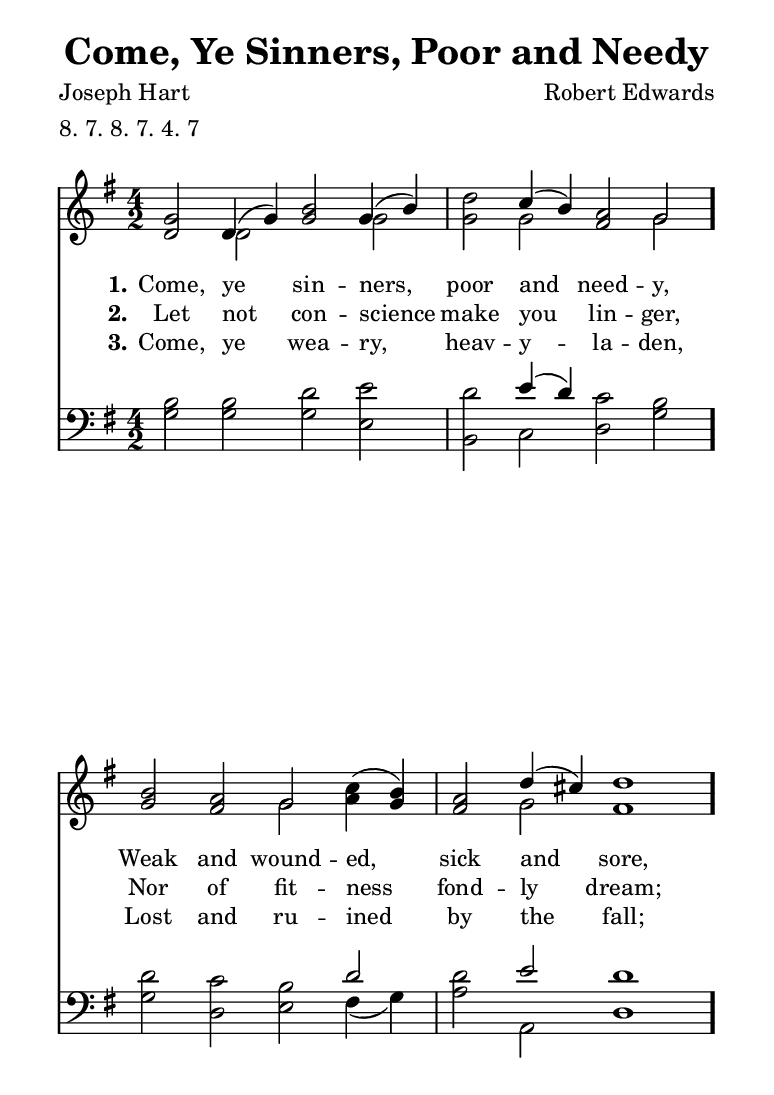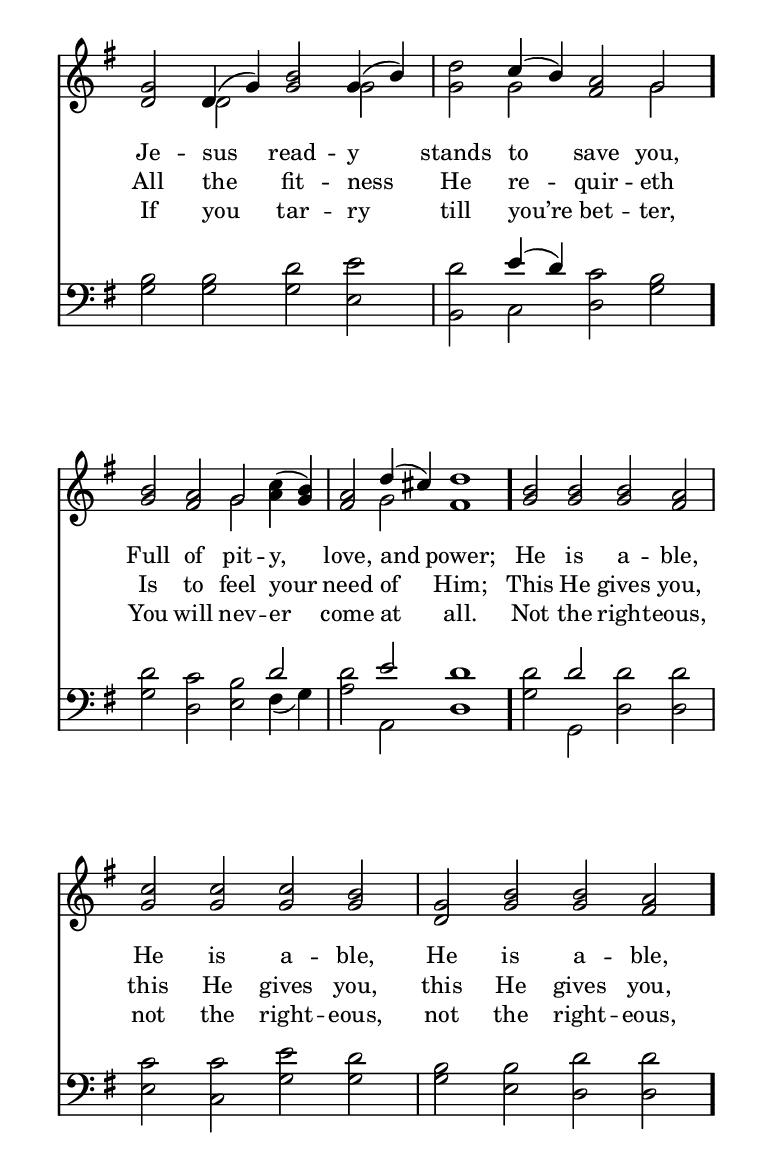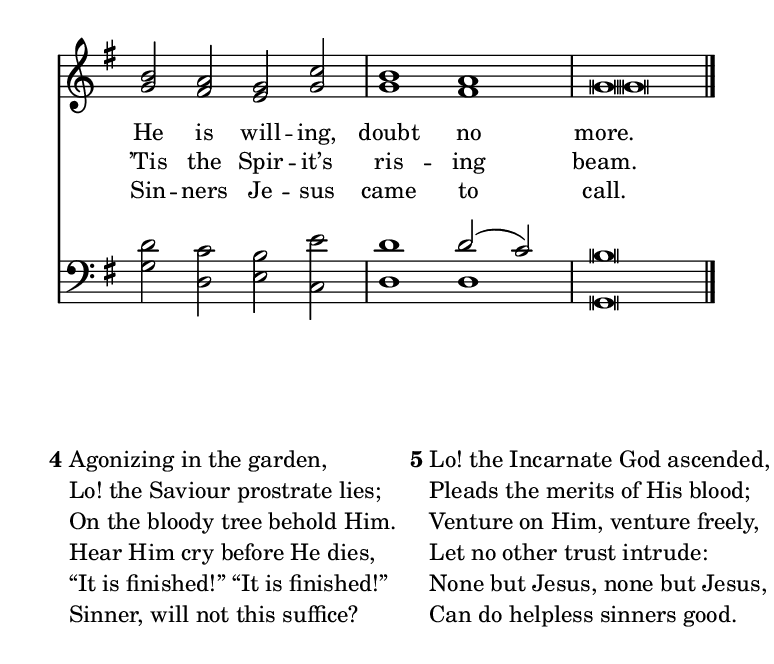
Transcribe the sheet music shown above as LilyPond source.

\include "common/global.ily"
\paper {
  \include "common/paper.ily"
  %ragged-bottom = ##t
  %ragged-last-bottom = ##t
  %systems-per-page = ##f
  %page-count = ##f
}

\header{
  hymnnumber = "77"
  title = "Come, Ye Sinners, Poor and Needy"
  tunename = "Caersalem"
  meter = "8. 7. 8. 7. 4. 7"
  poet = "Joseph Hart"
  composer = "Robert Edwards"
  %copyright = ""
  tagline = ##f
}

% for fermata in MIDI
ta = { \tempo 4=160 }
tb = { \tempo 4=80  }

patternAA = { c2 c4( c4) c2 c4( c4) | c2 c4( c4) c2 c2 }
patternAB = { c2 }
patternAC = { c2 c2 c2 c2 | c2 c4( c4) c2 c2 }

patternBA = { c2 c2 c2 c4( c4) | c2 c4( c4) c1 }
patternBB = { c2 c2 c2 c4( c4) | c2 c2      c1 }
patternBC = { c2 c2 c2 c2      | c2 c2      c1 }

patternCA = { \patternAB }

patternDA = { c2 c2 c2 c2 | c1 c1      | \override Staff.NoteHead.style = #'altdefault c\breve \revert Staff.NoteHead.style }
patternDB = { c2 c2 c2 c2 | c1 c2( c2) | \override Staff.NoteHead.style = #'altdefault c\breve \revert Staff.NoteHead.style }

global = {
  \include "common/overrides.ily"
  \override Staff.TimeSignature.style = #'numbered
  \time 4/2
  \override Score.MetronomeMark.transparent = ##t % hide all fermata changes too
  \ta
  \key g \major
  %\partial 4
  \autoBeamOff
}

notesSoprano = {
\global
\relative c'' {

  \changePitch \patternAA { g d g b g b | d c b a g }
  \changePitch \patternBA { b a g c b | a d cis d }
  \changePitch \patternAA { g, d g b g b | d c b a g }
  \changePitch \patternBA { b a g c b | a d cis d }

  \changePitch \patternCA { b b b a | c c c b | g b b a }
  \changePitch \patternDA { b a g c | b a | g }

  \bar "|."

}
}

notesAlto = {
\global
\relative e' {

  \changePitch \patternAB { d d g g | g g fis g }
  \changePitch \patternBB { g fis g a g | fis g fis }
  \changePitch \patternAB { d d g g | g g fis g }
  \changePitch \patternBB { g fis g a g | fis g fis }

  \changePitch \patternCA { g g g fis | g g g g | d g g fis }
  \changePitch \patternDA { g fis e g | g fis | g }

}
}

notesTenor = {
\global
\relative a {

  \changePitch \patternAC { b b d e | d e d c b }
  \changePitch \patternBC { d c b d | d e d }
  \changePitch \patternAC { b b d e | d e d c b }
  \changePitch \patternBC { d c b d | d e d }

  \changePitch \patternCA { d d d d | c c e d | b b d d }
  \changePitch \patternDB { d c b e | d d c | b }

}
}

notesBass = {
\global
\relative f {

  \changePitch \patternAB { g g g e | b c d g }
  \changePitch \patternBB { g d e fis g | a a, d }
  \changePitch \patternAB { g g g e | b c d g }
  \changePitch \patternBB { g d e fis g | a a, d }

  \changePitch \patternCA { g g, d' d | e c g' g | g e d d }
  \changePitch \patternDA { g d e c | d d | g, }

}
}

wordsA = \lyricmode {
\set stanza = "1."

Come, ye sin -- ners, poor and need -- y, \bar "."
Weak and wound -- ed, sick and sore, \bar "."
Je -- sus read -- y stands to save you, \bar "."
Full of pit -- y, love, and power; \bar "."
He is a -- ble, He is a -- ble, %{HIDE>%} He is a -- ble, %{<HIDE%} \bar "."
He is will -- ing, doubt no more. \bar "."

}

wordsB = \lyricmode {
\set stanza = "2."

Let not con -- science make you lin -- ger,
Nor of fit -- ness fond -- ly dream;
All the fit -- ness He re -- quir -- eth
Is to feel your need of Him;
This He gives you, this He gives you, %{HIDE>%} this He gives you, %{<HIDE%}
’Tis the Spir -- it’s ris -- ing beam.

}

wordsC = \lyricmode {
\set stanza = "3."

Come, ye wea -- ry, heav -- y -- la -- den,
Lost and ru -- ined by the fall;
If you tar -- ry till you’re bet -- ter,
You will nev -- er come at all.
Not the right -- eous, not the right -- eous, %{HIDE>%} not the right -- eous, %{<HIDE%}
Sin -- ners Je -- sus came to call.

}

wordsD = \markuplist {

\line { Agonizing in the garden, }
\line { Lo! the Saviour prostrate lies; }
\line { On the bloody tree behold Him. }
\line { Hear Him cry before He dies, }
\line { “It is finished!” “It is finished!” }
\line { Sinner, will not this suffice? }

}

wordsE = \markuplist {

\line { Lo! the Incarnate God ascended, }
\line { Pleads the merits of His blood; }
\line { Venture on Him, venture freely, }
\line { Let no other trust intrude: }
\line { None but Jesus, none but Jesus, }
\line { Can do helpless sinners good. }

}

\score {
  \context ChoirStaff <<
    \context Staff = upper <<
      \set Staff.autoBeaming = ##f
      \set ChoirStaff.systemStartDelimiter = #'SystemStartBar
      \set ChoirStaff.printPartCombineTexts = ##f
      \partcombine #'(2 . 9) \notesSoprano \notesAlto
      \context NullVoice = sopranos { \voiceOne << \notesSoprano >> }
      \context NullVoice = altos { \voiceTwo << \notesAlto >> }
      \context Lyrics = one   \lyricsto sopranos \wordsA
      \context Lyrics = two   \lyricsto sopranos \wordsB
      \context Lyrics = three \lyricsto sopranos \wordsC
    >>
    \context Staff = men <<
      \set Staff.autoBeaming = ##f
      \clef bass
      \set ChoirStaff.printPartCombineTexts = ##f
      \partcombine #'(2 . 9) \notesTenor \notesBass
      \context NullVoice = tenors { \voiceOne << \notesTenor >> }
      \context NullVoice = basses { \voiceTwo << \notesBass >> }
    >>
  >>
  \layout {
    \include "common/layout.ily"
  }
  \midi{
    \include "common/midi.ily"
  }
}

\noPageBreak

\markup { \fill-line { %\column {
  \hspace #0.1
  \line{ \bold 4 \column { \wordsD } } %\combine \null \vspace #0.4
  \hspace #0.1
  \line{ \bold 5 \column { \wordsE } } %\combine \null \vspace #0.4
  \hspace #0.1
} } %}

\version "2.19.49"  % necessary for upgrading to future LilyPond versions.

% vi:set et ts=2 sw=2 ai nocindent syntax=lilypond:
